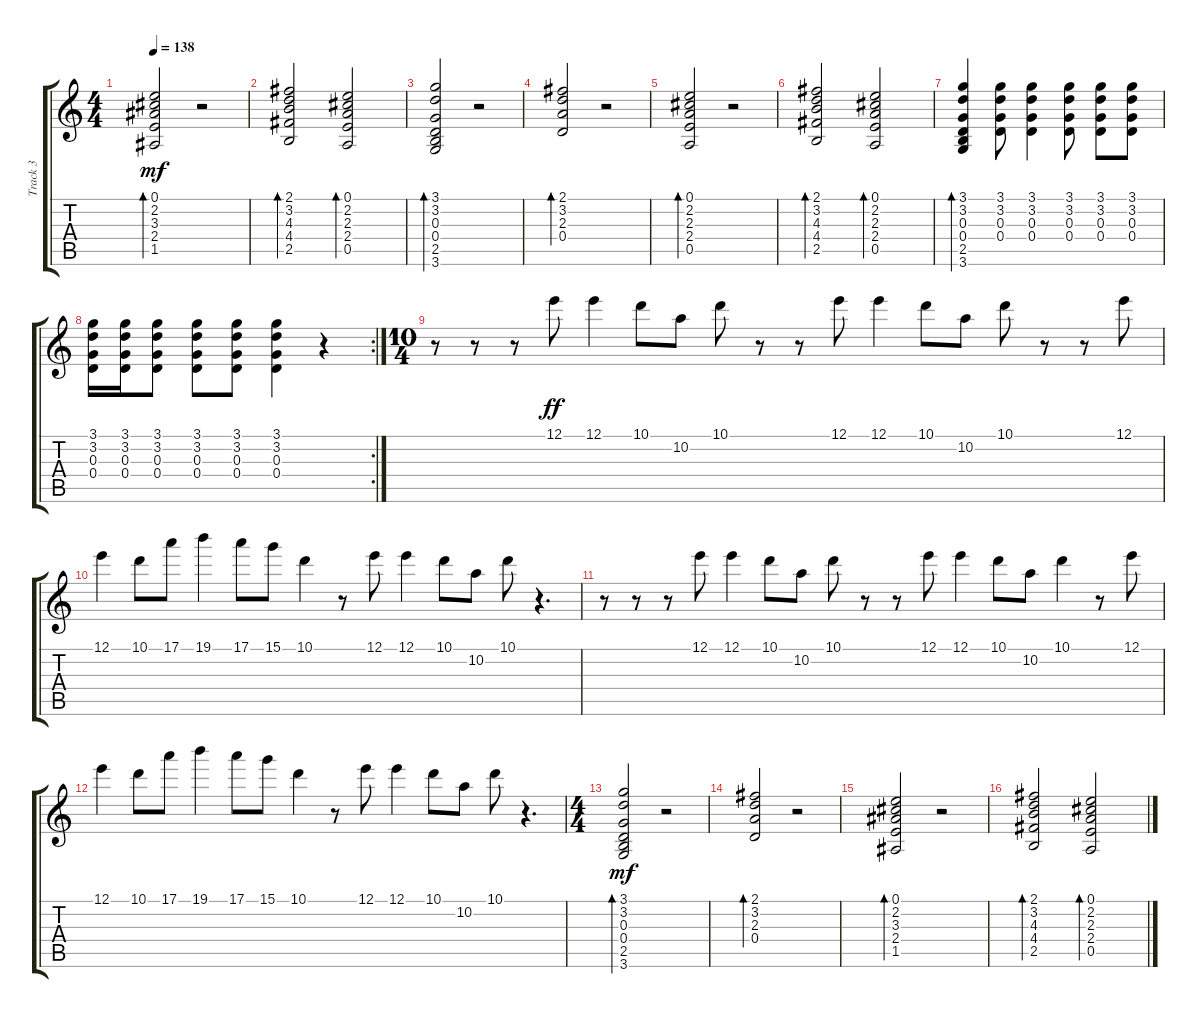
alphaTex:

\track ("Track 3" "Track 3") {instrument electricguitarclean}
\staff {score tabs}
\tuning (E4 B3 G3 D3 A2 E2) {hide}
\ts (4 4)
\tempo 138
\clef g2
\ks c
(0.1 2.2 3.3 2.4 1.5).2{bd 120 dy mf} r.2 |
(2.1 3.2 4.3 4.4 2.5).2{bd 120} (0.1 2.2 2.3 2.4 0.5).2{bd 120} |
(3.1 3.2 0.3 0.4 2.5 3.6).2{bd 120} r.2 |
(2.1 3.2 2.3 0.4).2{bd 120} r.2 |
(0.1 2.2 2.3 2.4 0.5).2{bd 120} r.2 |
(2.1 3.2 4.3 4.4 2.5).2{bd 120} (0.1 2.2 2.3 2.4 0.5).2{bd 120} |
(3.1 3.2 0.3 0.4 2.5 3.6).4{bd 120} (3.1 3.2 0.3 0.4).8 (3.1 3.2 0.3 0.4).4 (3.1 3.2 0.3 0.4).8 (3.1 3.2 0.3 0.4).8 (3.1 3.2 0.3 0.4).8 |
\rc 2
(3.1 3.2 0.3 0.4).16 (3.1 3.2 0.3 0.4).16 (3.1 3.2 0.3 0.4).8 (3.1 3.2 0.3 0.4).8 (3.1 3.2 0.3 0.4).8 (3.1 3.2 0.3 0.4).4 r.4 |
\ts (10 4)
r.8 r.8 r.8 12.1.8{dy ff} 12.1.4 10.1.8 10.2.8 10.1.8 r.8 r.8 12.1.8 12.1.4 10.1.8 10.2.8 10.1.8 r.8 r.8 12.1.8 |
12.1.4 10.1.8 17.1.8 19.1.4 17.1.8 15.1.8 10.1.4 r.8 12.1.8 12.1.4 10.1.8 10.2.8 10.1.8 r.4{d} |
r.8 r.8 r.8 12.1.8 12.1.4 10.1.8 10.2.8 10.1.8 r.8 r.8 12.1.8 12.1.4 10.1.8 10.2.8 10.1.4 r.8 12.1.8 |
12.1.4 10.1.8 17.1.8 19.1.4 17.1.8 15.1.8 10.1.4 r.8 12.1.8 12.1.4 10.1.8 10.2.8 10.1.8 r.4{d} |
\ts (4 4)
(3.1 3.2 0.3 0.4 2.5 3.6).2{bd 120 dy mf} r.2 |
(2.1 3.2 2.3 0.4).2{bd 120} r.2 |
(0.1 2.2 3.3 2.4 1.5).2{bd 120} r.2 |
(2.1 3.2 4.3 4.4 2.5).2{bd 120} (0.1 2.2 2.3 2.4 0.5).2{bd 120}
